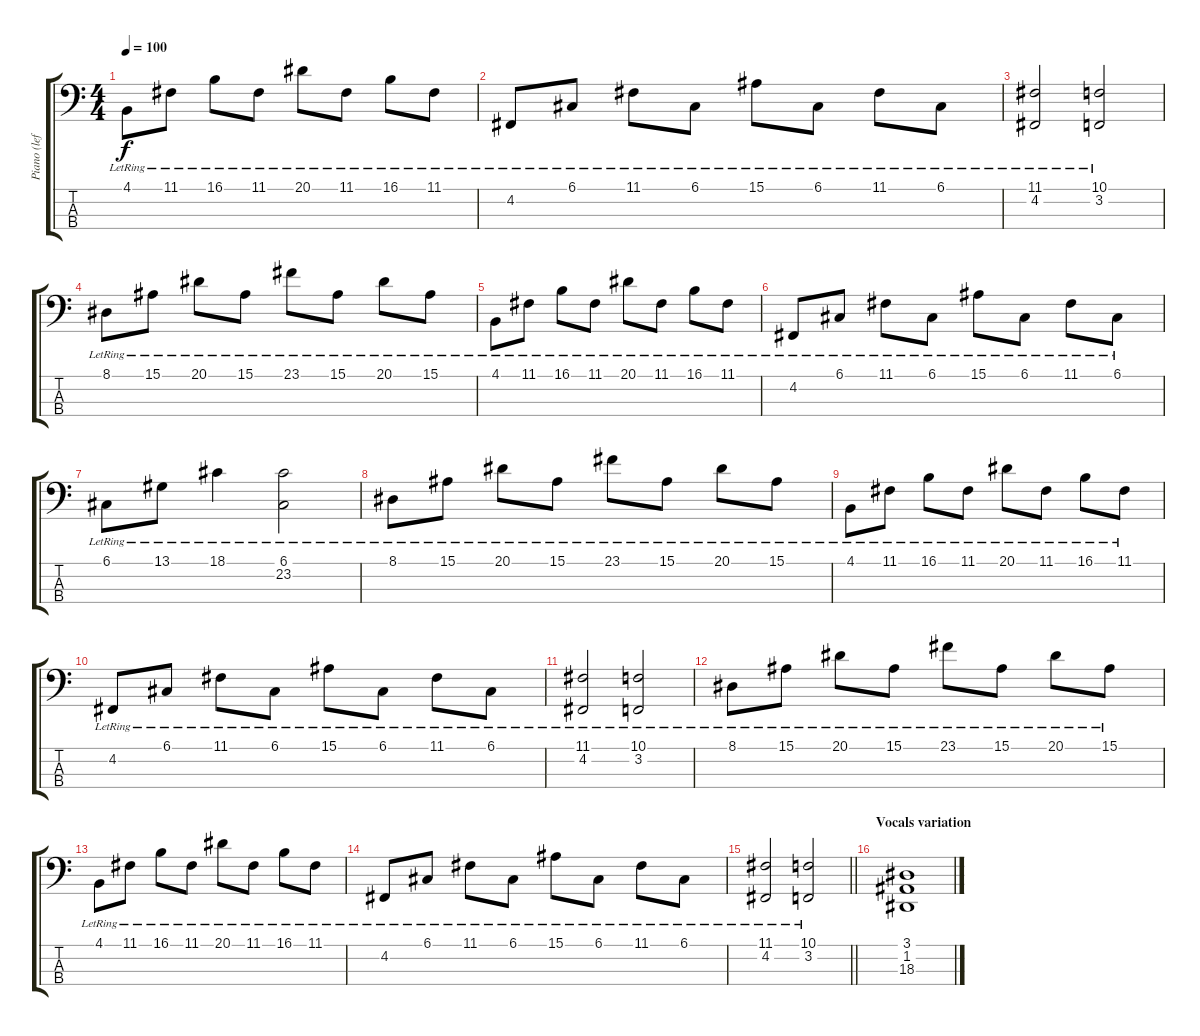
\track ("Piano (left)" "Piano (lef") {instrument acousticgrandpiano}
\staff {score tabs}
\tuning (G2 D2 A1 E1) {hide}
\ts (4 4)
\tempo 100
\clef f4
\ks c
4.1{lr}.8{dy f} 11.1{lr}.8 16.1{lr}.8 11.1{lr}.8 20.1{lr}.8 11.1{lr}.8 16.1{lr}.8 11.1{lr}.8 |
4.2{lr}.8 6.1{lr}.8 11.1{lr}.8 6.1{lr}.8 15.1{lr}.8 6.1{lr}.8 11.1{lr}.8 6.1{lr}.8 |
(11.1{lr} 4.2{lr}).2 (10.1{lr} 3.2{lr}).2 |
8.1{lr}.8 15.1{lr}.8 20.1{lr}.8 15.1{lr}.8 23.1{lr}.8 15.1{lr}.8 20.1{lr}.8 15.1{lr}.8 |
4.1{lr}.8 11.1{lr}.8 16.1{lr}.8 11.1{lr}.8 20.1{lr}.8 11.1{lr}.8 16.1{lr}.8 11.1{lr}.8 |
4.2{lr}.8 6.1{lr}.8 11.1{lr}.8 6.1{lr}.8 15.1{lr}.8 6.1{lr}.8 11.1{lr}.8 6.1{lr}.8 |
6.1{lr}.8 13.1{lr}.8 18.1{lr}.4 (6.1{lr} 23.2{lr}).2 |
8.1{lr}.8 15.1{lr}.8 20.1{lr}.8 15.1{lr}.8 23.1{lr}.8 15.1{lr}.8 20.1{lr}.8 15.1{lr}.8 |
4.1{lr}.8 11.1{lr}.8 16.1{lr}.8 11.1{lr}.8 20.1{lr}.8 11.1{lr}.8 16.1{lr}.8 11.1{lr}.8 |
4.2{lr}.8 6.1{lr}.8 11.1{lr}.8 6.1{lr}.8 15.1{lr}.8 6.1{lr}.8 11.1{lr}.8 6.1{lr}.8 |
(11.1{lr} 4.2{lr}).2 (10.1{lr} 3.2{lr}).2 |
8.1{lr}.8 15.1{lr}.8 20.1{lr}.8 15.1{lr}.8 23.1{lr}.8 15.1{lr}.8 20.1{lr}.8 15.1{lr}.8 |
4.1{lr}.8 11.1{lr}.8 16.1{lr}.8 11.1{lr}.8 20.1{lr}.8 11.1{lr}.8 16.1{lr}.8 11.1{lr}.8 |
4.2{lr}.8 6.1{lr}.8 11.1{lr}.8 6.1{lr}.8 15.1{lr}.8 6.1{lr}.8 11.1{lr}.8 6.1{lr}.8 |
\barLineRight lightlight
(11.1{lr} 4.2{lr}).2 (10.1{lr} 3.2{lr}).2 |
\section ("" "Vocals variation")
(3.1 1.2 18.3).1
